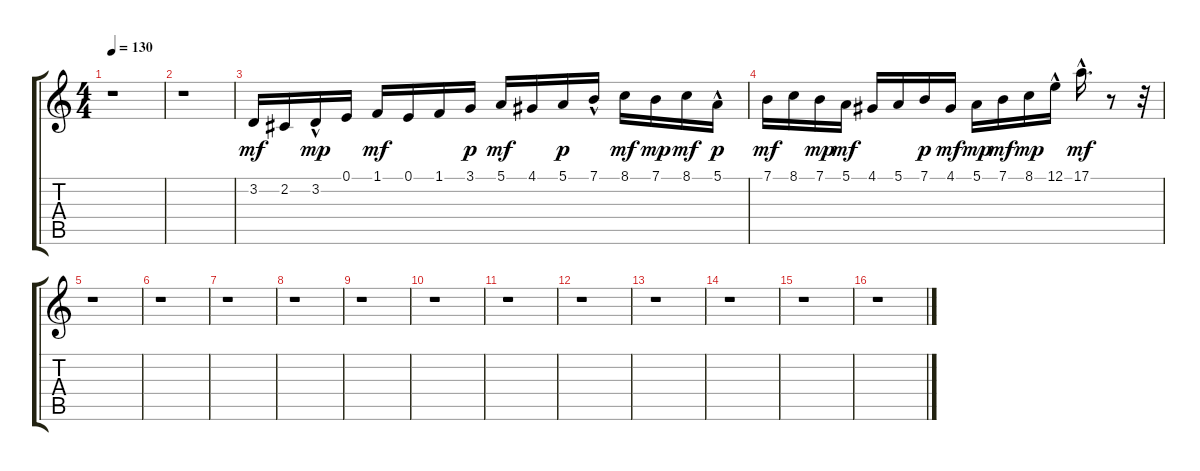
\track "" {instrument tangoaccordion}
\staff {score tabs}
\tuning (E4 B3 G3 D3 A2 E2) {hide}
\ts (4 4)
\tempo 130
\clef g2
\ks c
r.1{dy mf instrument tangoaccordion} |
r.1 |
3.2.16 2.2.16 3.2{hac}.16{dy mp} 0.1.16 1.1.16{dy mf} 0.1.16 1.1.16 3.1.16{dy p} 5.1.16{dy mf} 4.1.16 5.1.16{dy p} 7.1{hac}.16 8.1.16{dy mf} 7.1.16{dy mp} 8.1.16{dy mf} 5.1{hac}.16{dy p} |
7.1.16{dy mf} 8.1.16 7.1.16{dy mp} 5.1.16{dy mf} 4.1.16 5.1.16 7.1.16{dy p} 4.1.16{dy mf} 5.1.16{dy mp} 7.1.16{dy mf} 8.1.16{dy mp} 12.1{hac}.16 17.1{hac}.16{d dy mf} r.8 r.32 |
r.1 |
r.1 |
r.1 |
r.1 |
r.1 |
r.1 |
r.1 |
r.1 |
r.1 |
r.1 |
r.1 |
r.1
